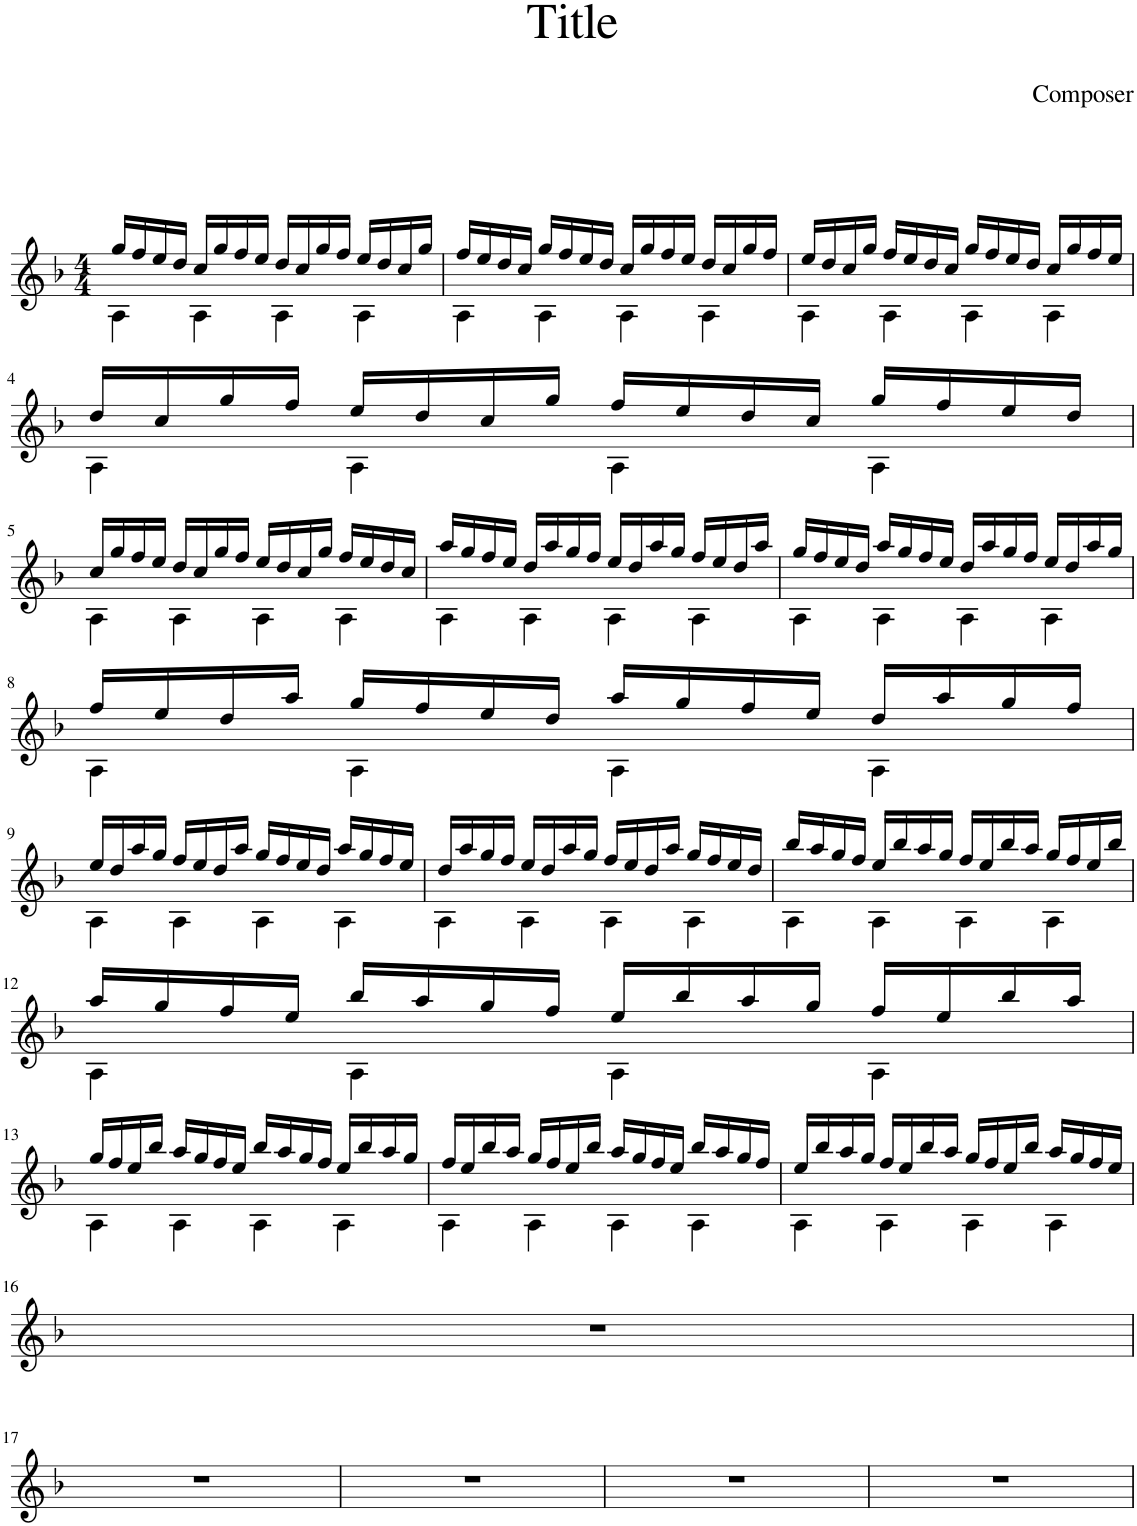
**kern
*part1
*staff1
*I"Piano
*I'Pno.
*clefG2
*k[b-]
*M4/4
=1
*^
16gg/LL	4A\
16ff/	.
16ee/	.
16dd/JJ	.
16cc/LL	4A\
16gg/	.
16ff/	.
16ee/JJ	.
16dd/LL	4A\
16cc/	.
16gg/	.
16ff/JJ	.
16ee/LL	4A\
16dd/	.
16cc/	.
16gg/JJ	.
=2	=2
16ff/LL	4A\
16ee/	.
16dd/	.
16cc/JJ	.
16gg/LL	4A\
16ff/	.
16ee/	.
16dd/JJ	.
16cc/LL	4A\
16gg/	.
16ff/	.
16ee/JJ	.
16dd/LL	4A\
16cc/	.
16gg/	.
16ff/JJ	.
=3	=3
16ee/LL	4A\
16dd/	.
16cc/	.
16gg/JJ	.
16ff/LL	4A\
16ee/	.
16dd/	.
16cc/JJ	.
16gg/LL	4A\
16ff/	.
16ee/	.
16dd/JJ	.
16cc/LL	4A\
16gg/	.
16ff/	.
16ee/JJ	.
!!LO:LB:g=z	!!
=4	=4
16dd/LL	4A\
16cc/	.
16gg/	.
16ff/JJ	.
16ee/LL	4A\
16dd/	.
16cc/	.
16gg/JJ	.
16ff/LL	4A\
16ee/	.
16dd/	.
16cc/JJ	.
16gg/LL	4A\
16ff/	.
16ee/	.
16dd/JJ	.
!!LO:LB:g=z	!!
=5	=5
16cc/LL	4A\
16gg/	.
16ff/	.
16ee/JJ	.
16dd/LL	4A\
16cc/	.
16gg/	.
16ff/JJ	.
16ee/LL	4A\
16dd/	.
16cc/	.
16gg/JJ	.
16ff/LL	4A\
16ee/	.
16dd/	.
16cc/JJ	.
=6	=6
16aa/LL	4A\
16gg/	.
16ff/	.
16ee/JJ	.
16dd/LL	4A\
16aa/	.
16gg/	.
16ff/JJ	.
16ee/LL	4A\
16dd/	.
16aa/	.
16gg/JJ	.
16ff/LL	4A\
16ee/	.
16dd/	.
16aa/JJ	.
=7	=7
16gg/LL	4A\
16ff/	.
16ee/	.
16dd/JJ	.
16aa/LL	4A\
16gg/	.
16ff/	.
16ee/JJ	.
16dd/LL	4A\
16aa/	.
16gg/	.
16ff/JJ	.
16ee/LL	4A\
16dd/	.
16aa/	.
16gg/JJ	.
!!LO:LB:g=z	!!
=8	=8
16ff/LL	4A\
16ee/	.
16dd/	.
16aa/JJ	.
16gg/LL	4A\
16ff/	.
16ee/	.
16dd/JJ	.
16aa/LL	4A\
16gg/	.
16ff/	.
16ee/JJ	.
16dd/LL	4A\
16aa/	.
16gg/	.
16ff/JJ	.
!!LO:LB:g=z	!!
=9	=9
16ee/LL	4A\
16dd/	.
16aa/	.
16gg/JJ	.
16ff/LL	4A\
16ee/	.
16dd/	.
16aa/JJ	.
16gg/LL	4A\
16ff/	.
16ee/	.
16dd/JJ	.
16aa/LL	4A\
16gg/	.
16ff/	.
16ee/JJ	.
=10	=10
16dd/LL	4A\
16aa/	.
16gg/	.
16ff/JJ	.
16ee/LL	4A\
16dd/	.
16aa/	.
16gg/JJ	.
16ff/LL	4A\
16ee/	.
16dd/	.
16aa/JJ	.
16gg/LL	4A\
16ff/	.
16ee/	.
16dd/JJ	.
=11	=11
16bb-/LL	4A\
16aa/	.
16gg/	.
16ff/JJ	.
16ee/LL	4A\
16bb-/	.
16aa/	.
16gg/JJ	.
16ff/LL	4A\
16ee/	.
16bb-/	.
16aa/JJ	.
16gg/LL	4A\
16ff/	.
16ee/	.
16bb-/JJ	.
!!LO:LB:g=z	!!
=12	=12
16aa/LL	4A\
16gg/	.
16ff/	.
16ee/JJ	.
16bb-/LL	4A\
16aa/	.
16gg/	.
16ff/JJ	.
16ee/LL	4A\
16bb-/	.
16aa/	.
16gg/JJ	.
16ff/LL	4A\
16ee/	.
16bb-/	.
16aa/JJ	.
!!LO:LB:g=z	!!
=13	=13
16gg/LL	4A\
16ff/	.
16ee/	.
16bb-/JJ	.
16aa/LL	4A\
16gg/	.
16ff/	.
16ee/JJ	.
16bb-/LL	4A\
16aa/	.
16gg/	.
16ff/JJ	.
16ee/LL	4A\
16bb-/	.
16aa/	.
16gg/JJ	.
=14	=14
16ff/LL	4A\
16ee/	.
16bb-/	.
16aa/JJ	.
16gg/LL	4A\
16ff/	.
16ee/	.
16bb-/JJ	.
16aa/LL	4A\
16gg/	.
16ff/	.
16ee/JJ	.
16bb-/LL	4A\
16aa/	.
16gg/	.
16ff/JJ	.
=15	=15
16ee/LL	4A\
16bb-/	.
16aa/	.
16gg/JJ	.
16ff/LL	4A\
16ee/	.
16bb-/	.
16aa/JJ	.
16gg/LL	4A\
16ff/	.
16ee/	.
16bb-/JJ	.
16aa/LL	4A\
16gg/	.
16ff/	.
16ee/JJ	.
*v	*v
!!LO:LB:g=z
=16
1r
!!LO:LB:g=z
=17
1r
=18
1r
=19
1r
=20
1r
=
*-
